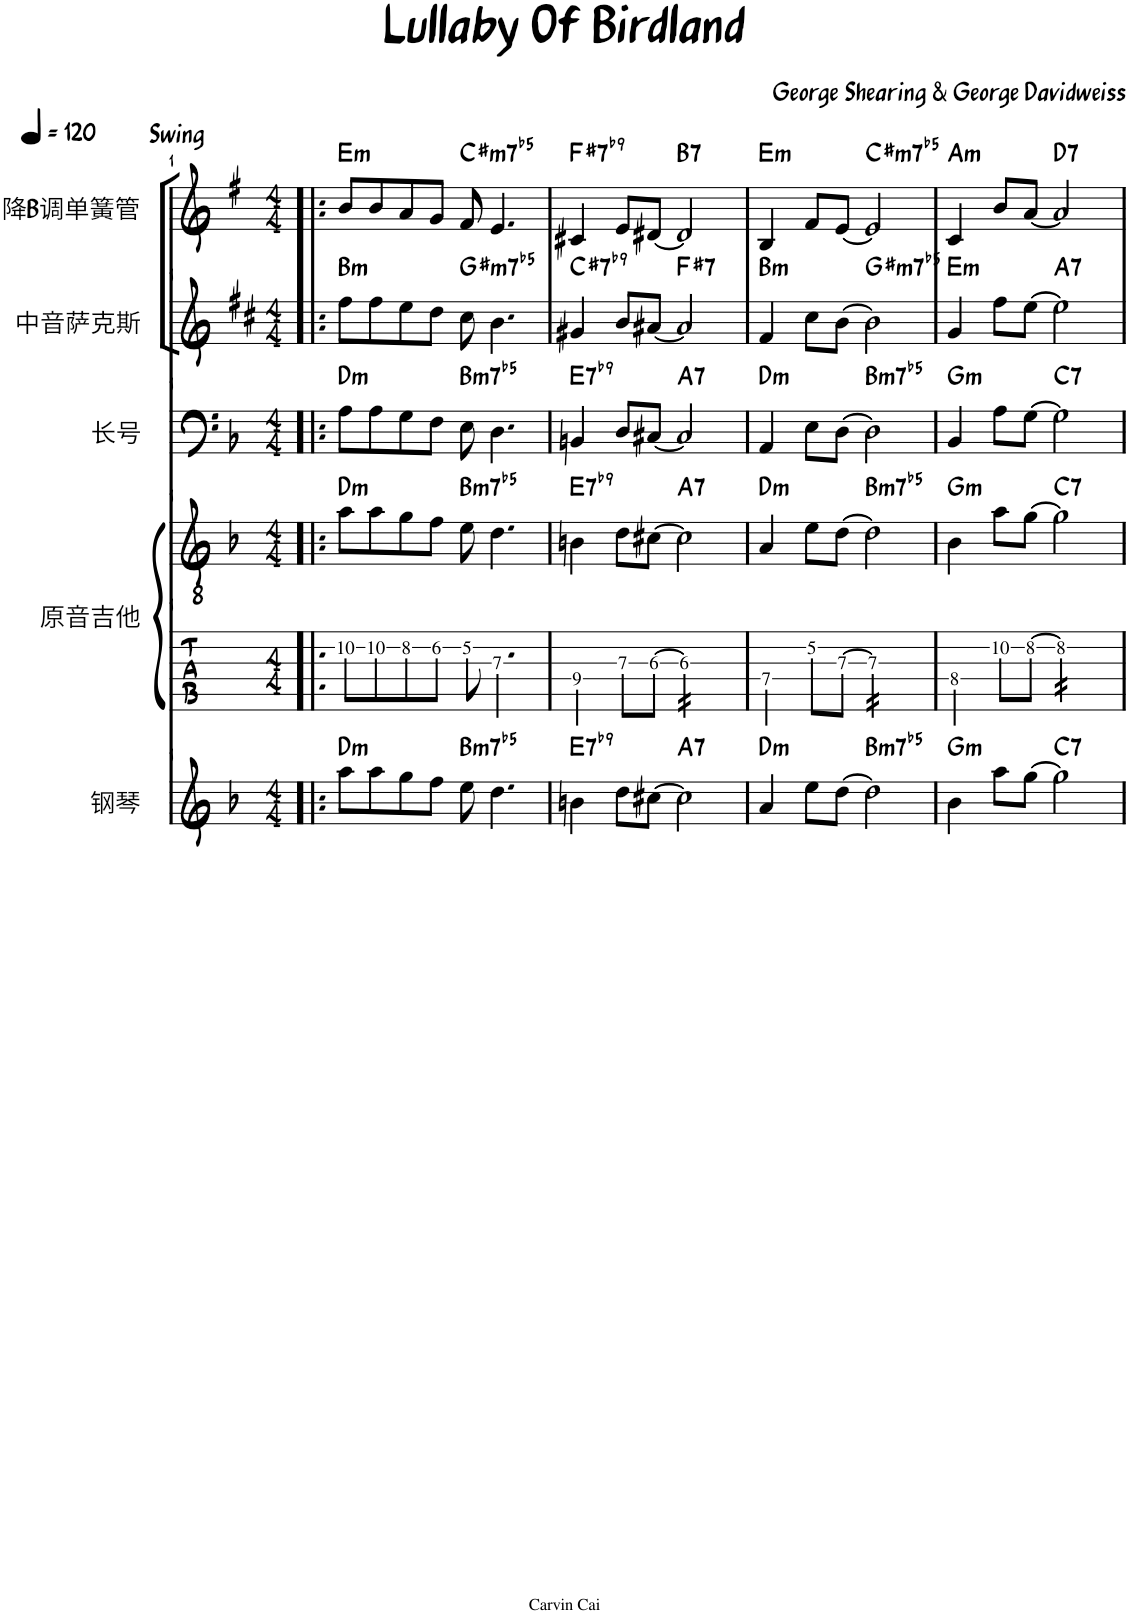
**kern	**harte	**kern	**kern	**harte	**kern	**harte	**kern	**harte	**kern	**harte
*part5	*part5	*part4	*part4	*part4	*part3	*part3	*part2	*part2	*part1	*part1
*staff6	*	*staff5	*staff4	*	*staff3	*	*staff2	*	*staff1	*
*I"钢琴	*	*I"原音吉他	*	*	*I"长号	*	*I"中音萨克斯	*	*I"降B调单簧管	*
*	*	*stria6	*	*	*	*	*	*	*	*
*clefG2	*	*	*clefGv2	*	*clefF4	*	*clefG2	*	*clefG2	*
*	*	*	*	*	*	*	*Trd5c9	*	*Trd1c2	*
*k[b-]	*	*k[b-]	*k[b-]	*	*k[b-]	*	*k[f#c#]	*	*k[f#]	*
*M4/4	*	*M4/4	*M4/4	*	*M4/4	*	*M4/4	*	*M4/4	*
*MM120	*	*MM120	*MM120	*	*MM120	*	*MM120	*	*MM120	*
=1!|:	=1!|:	=1!|:	=1!|:	=1!|:	=1!|:	=1!|:	=1!|:	=1!|:	=1!|:	=1!|:
!	!LO:H:kt=m	!	!	!LO:H:kt=m	!	!LO:H:kt=m	!	!LO:H:kt=m	!LO:TX:a:B:t=Swing	!LO:H:kt=m
8aa\L	D:min	8a\L	8a\L	D:min	8A\L	D:min	8ff#\L	B:min	8b/L	E:min
8aa\	.	8a\	8a\	.	8A\	.	8ff#\	.	8b/	.
8gg\	.	8g\	8g\	.	8G\	.	8ee\	.	8a/	.
8ff\J	.	8f\J	8f\J	.	8F\J	.	8dd\J	.	8g/J	.
!	!LO:H:kt=m7b5	!	!	!LO:H:kt=m7b5	!	!LO:H:kt=m7b5	!	!LO:H:kt=m7b5	!	!LO:H:kt=m7b5
8ee\	B:hdim7	8e\	8e\	B:hdim7	8E\	B:hdim7	8cc#\	G#:hdim7	8f#/	C#:hdim7
4.dd\	.	4.d\	4.d\	.	4.D\	.	4.b\	.	4.e/	.
=2	=2	=2	=2	=2	=2	=2	=2	=2	=2	=2
!	!LO:H:kt=7	!	!	!LO:H:kt=7	!	!LO:H:kt=7	!	!LO:H:kt=7	!	!LO:H:kt=7
4bn\	E:7(b9)	4Bn\	4Bn\	E:7(b9)	4BBn/	E:7(b9)	4g#X/	C#:7(b9)	4c#X/	F#:7(b9)
8dd\L	.	8d\L	8d\L	.	8D/L	.	8b/L	.	8e/L	.
[8cc#X\J	.	[8c#X\J	[8c#X\J	.	[8C#X/J	.	[8a#X/J	.	[8d#X/J	.
!	!LO:H:kt=7	!	!	!LO:H:kt=7	!	!LO:H:kt=7	!	!LO:H:kt=7	!	!LO:H:kt=7
2cc#\]	A:7	2c#\]	2c#\]	A:7	2C#/]	A:7	2a#/]	F#:7	2d#/]	B:7
=3	=3	=3	=3	=3	=3	=3	=3	=3	=3	=3
!	!LO:H:kt=m	!	!	!LO:H:kt=m	!	!LO:H:kt=m	!	!LO:H:kt=m	!	!LO:H:kt=m
4a/	D:min	4A\	4A/	D:min	4AA/	D:min	4f#/	B:min	4B/	E:min
8ee\L	.	8e\L	8e\L	.	8E\L	.	8cc#\L	.	8f#/L	.
[8dd\J	.	[8d\J	[8d\J	.	[8D\J	.	[8b\J	.	[8e/J	.
!	!LO:H:kt=m7b5	!	!	!LO:H:kt=m7b5	!	!LO:H:kt=m7b5	!	!LO:H:kt=m7b5	!	!LO:H:kt=m7b5
2dd\]	B:hdim7	2d\]	2d\]	B:hdim7	2D\]	B:hdim7	2b\]	G#:hdim7	2e/]	C#:hdim7
=4	=4	=4	=4	=4	=4	=4	=4	=4	=4	=4
!	!LO:H:kt=m	!	!	!LO:H:kt=m	!	!LO:H:kt=m	!	!LO:H:kt=m	!	!LO:H:kt=m
4b-\	G:min	4B-\	4B-\	G:min	4BB-/	G:min	4g/	E:min	4c/	A:min
8aa\L	.	8a\L	8a\L	.	8A\L	.	8ff#\L	.	8b/L	.
[8gg\J	.	[8g\J	[8g\J	.	[8G\J	.	[8ee\J	.	[8a/J	.
!	!LO:H:kt=7	!	!	!LO:H:kt=7	!	!LO:H:kt=7	!	!LO:H:kt=7	!	!LO:H:kt=7
2gg\]	C:7	2g\]	2g\]	C:7	2G\]	C:7	2ee\]	A:7	2a/]	D:7
=	=	=	=	=	=	=	=	=	=	=
*-	*-	*-	*-	*-	*-	*-	*-	*-	*-	*-
